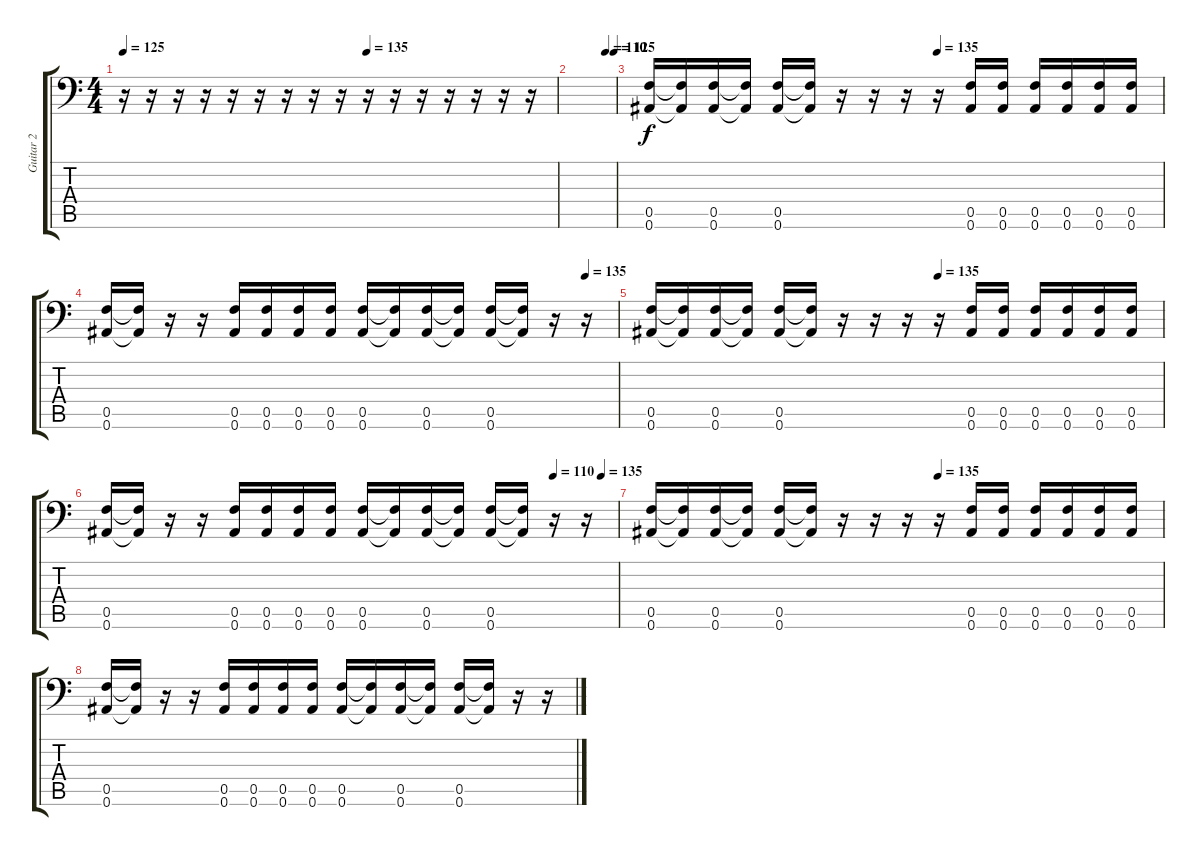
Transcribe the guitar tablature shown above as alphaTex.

\track ("Guitar 2" "Guitar 2") {instrument distortionguitar}
\staff {score tabs}
\tuning (C4 G3 Eb3 Bb2 F2 Bb1) {hide}
\ts (4 4)
\tempo 125
\tempo (135 0.5625)
\clef f4
\ks c
r.16{dy f} r.16 r.16 r.16 r.16 r.16 r.16 r.16 r.16 r.16 r.16 r.16 r.16 r.16 r.16 r.16 |
\tempo (110 0.78125)
\tempo (125 0.96875)
|
\tempo (135 0.5625)
(0.5 0.6).16 (0.5{t} 0.6{t}).16 (0.5 0.6).16 (0.5{t} 0.6{t}).16 (0.5 0.6).16 (0.5{t} 0.6{t}).16 r.16 r.16 r.16 r.16 (0.5 0.6).16 (0.5 0.6).16 (0.5 0.6).16 (0.5 0.6).16 (0.5 0.6).16 (0.5 0.6).16 |
\tempo (130 0.9375)
\tempo (135 0.9375)
(0.5 0.6).16 (0.5{t} 0.6{t}).16 r.16 r.16 (0.5 0.6).16 (0.5 0.6).16 (0.5 0.6).16 (0.5 0.6).16 (0.5 0.6).16 (0.5{t} 0.6{t}).16 (0.5 0.6).16 (0.5{t} 0.6{t}).16 (0.5 0.6).16 (0.5{t} 0.6{t}).16 r.16 r.16 |
\tempo (135 0.5625)
(0.5 0.6).16 (0.5{t} 0.6{t}).16 (0.5 0.6).16 (0.5{t} 0.6{t}).16 (0.5 0.6).16 (0.5{t} 0.6{t}).16 r.16 r.16 r.16 r.16 (0.5 0.6).16 (0.5 0.6).16 (0.5 0.6).16 (0.5 0.6).16 (0.5 0.6).16 (0.5 0.6).16 |
\tempo (110 0.875)
\tempo (135 0.96875)
(0.5 0.6).16 (0.5{t} 0.6{t}).16 r.16 r.16 (0.5 0.6).16 (0.5 0.6).16 (0.5 0.6).16 (0.5 0.6).16 (0.5 0.6).16 (0.5{t} 0.6{t}).16 (0.5 0.6).16 (0.5{t} 0.6{t}).16 (0.5 0.6).16 (0.5{t} 0.6{t}).16 r.16 r.16 |
\tempo (135 0.5625)
(0.5 0.6).16 (0.5{t} 0.6{t}).16 (0.5 0.6).16 (0.5{t} 0.6{t}).16 (0.5 0.6).16 (0.5{t} 0.6{t}).16 r.16 r.16 r.16 r.16 (0.5 0.6).16 (0.5 0.6).16 (0.5 0.6).16 (0.5 0.6).16 (0.5 0.6).16 (0.5 0.6).16 |
(0.5 0.6).16 (0.5{t} 0.6{t}).16 r.16 r.16 (0.5 0.6).16 (0.5 0.6).16 (0.5 0.6).16 (0.5 0.6).16 (0.5 0.6).16 (0.5{t} 0.6{t}).16 (0.5 0.6).16 (0.5{t} 0.6{t}).16 (0.5 0.6).16 (0.5{t} 0.6{t}).16 r.16 r.16
